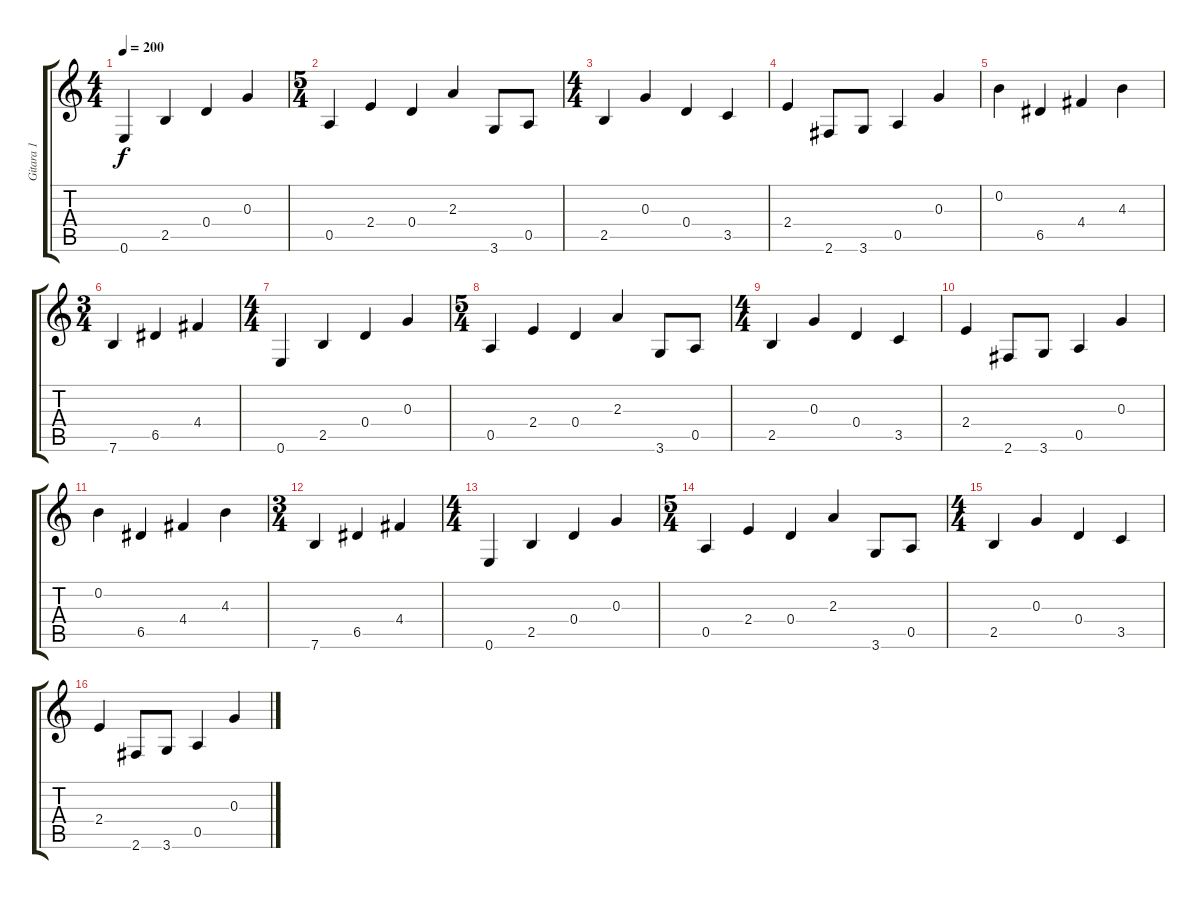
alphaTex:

\track ("Gitara 1" "Gitara 1") {instrument distortionguitar}
\staff {score tabs}
\tuning (E4 B3 G3 D3 A2 E2) {hide}
\ts (4 4)
\tempo 200
\clef g2
\ks c
0.6.4{dy f instrument electricguitarclean} 2.5.4 0.4.4 0.3.4 |
\ts (5 4)
0.5.4 2.4.4 0.4.4 2.3.4 3.6.8 0.5.8 |
\ts (4 4)
2.5.4 0.3.4 0.4.4 3.5.4 |
2.4.4 2.6.8 3.6.8 0.5.4 0.3.4 |
0.2.4 6.5.4 4.4.4 4.3.4 |
\ts (3 4)
7.6.4 6.5.4 4.4.4 |
\ts (4 4)
0.6.4{instrument electricguitarclean} 2.5.4 0.4.4 0.3.4 |
\ts (5 4)
0.5.4 2.4.4 0.4.4 2.3.4 3.6.8 0.5.8 |
\ts (4 4)
2.5.4 0.3.4 0.4.4 3.5.4 |
2.4.4 2.6.8 3.6.8 0.5.4 0.3.4 |
0.2.4 6.5.4 4.4.4 4.3.4 |
\ts (3 4)
7.6.4 6.5.4 4.4.4 |
\ts (4 4)
0.6.4{instrument electricguitarclean} 2.5.4 0.4.4 0.3.4 |
\ts (5 4)
0.5.4 2.4.4 0.4.4 2.3.4 3.6.8 0.5.8 |
\ts (4 4)
2.5.4 0.3.4 0.4.4 3.5.4 |
2.4.4 2.6.8 3.6.8 0.5.4 0.3.4
